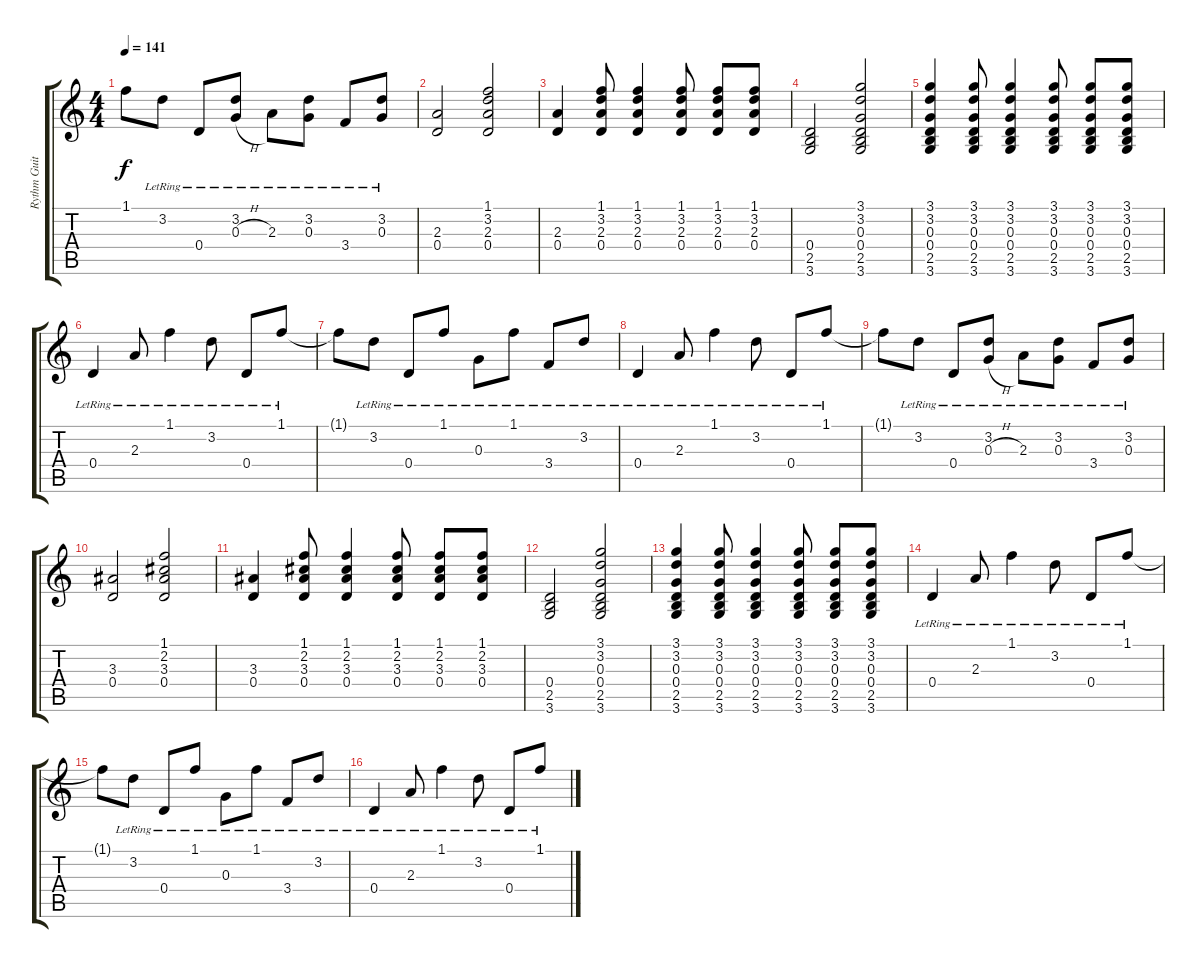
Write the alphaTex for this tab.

\track ("Rythm Guitar" "Rythm Guit") {instrument acousticguitarsteel}
\staff {score tabs}
\tuning (E4 B3 G3 D3 A2 E2) {hide}
\ts (4 4)
\tempo 141
\clef g2
\ks c
1.1{t}.8{dy f} 3.2{lr}.8 0.4{lr}.8 (3.2{lr} 0.3{h}).8 2.3{lr}.8 (3.2{lr} 0.3{lr}).8 3.4{lr}.8 (3.2{lr} 0.3{lr}).8 |
(2.3 0.4).2 (1.1 3.2 2.3 0.4).2 |
(2.3 0.4).4 (1.1 3.2 2.3 0.4).8 (1.1 3.2 2.3 0.4).4 (1.1 3.2 2.3 0.4).8 (1.1 3.2 2.3 0.4).8 (1.1 3.2 2.3 0.4).8 |
(0.4 2.5 3.6).2 (3.1 3.2 0.3 0.4 2.5 3.6).2 |
(3.1 3.2 0.3 0.4 2.5 3.6).4 (3.1 3.2 0.3 0.4 2.5 3.6).8 (3.1 3.2 0.3 0.4 2.5 3.6).4 (3.1 3.2 0.3 0.4 2.5 3.6).8 (3.1 3.2 0.3 0.4 2.5 3.6).8 (3.1 3.2 0.3 0.4 2.5 3.6).8 |
0.4{lr}.4 2.3{lr}.8 1.1{lr}.4 3.2{lr}.8 0.4{lr}.8 1.1{lr}.8 |
1.1{t}.8 3.2{lr}.8 0.4{lr}.8 1.1{lr}.8 0.3{lr}.8 1.1{lr}.8 3.4{lr}.8 3.2{lr}.8 |
0.4{lr}.4 2.3{lr}.8 1.1{lr}.4 3.2{lr}.8 0.4{lr}.8 1.1{lr}.8 |
1.1{t}.8 3.2{lr}.8 0.4{lr}.8 (3.2{lr} 0.3{h}).8 2.3{lr}.8 (3.2{lr} 0.3{lr}).8 3.4{lr}.8 (3.2{lr} 0.3{lr}).8 |
(3.3 0.4).2 (1.1 2.2 3.3 0.4).2 |
(3.3 0.4).4 (1.1 2.2 3.3 0.4).8 (1.1 2.2 3.3 0.4).4 (1.1 2.2 3.3 0.4).8 (1.1 2.2 3.3 0.4).8 (1.1 2.2 3.3 0.4).8 |
(0.4 2.5 3.6).2 (3.1 3.2 0.3 0.4 2.5 3.6).2 |
(3.1 3.2 0.3 0.4 2.5 3.6).4 (3.1 3.2 0.3 0.4 2.5 3.6).8 (3.1 3.2 0.3 0.4 2.5 3.6).4 (3.1 3.2 0.3 0.4 2.5 3.6).8 (3.1 3.2 0.3 0.4 2.5 3.6).8 (3.1 3.2 0.3 0.4 2.5 3.6).8 |
0.4{lr}.4 2.3{lr}.8 1.1{lr}.4 3.2{lr}.8 0.4{lr}.8 1.1{lr}.8 |
1.1{t}.8 3.2{lr}.8 0.4{lr}.8 1.1{lr}.8 0.3{lr}.8 1.1{lr}.8 3.4{lr}.8 3.2{lr}.8 |
0.4{lr}.4 2.3{lr}.8 1.1{lr}.4 3.2{lr}.8 0.4{lr}.8 1.1{lr}.8
